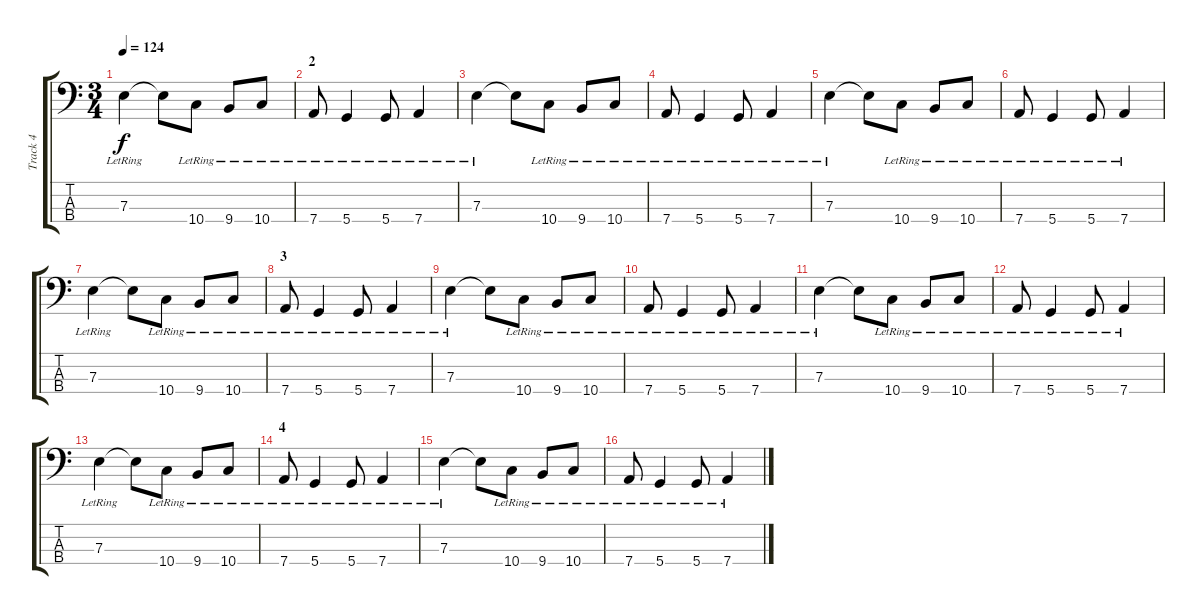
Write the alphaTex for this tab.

\track ("Track 4" "Track 4") {instrument electricbasspick}
\staff {score tabs}
\tuning (G2 D2 A1 D1) {hide}
\ts (3 4)
\tempo 124
\clef f4
\ks c
7.3{lr}.4{dy f} 7.3{t}.8 10.4{lr}.8 9.4{lr}.8 10.4{lr}.8 |
\section ("" "2")
7.4{lr}.8 5.4{lr}.4 5.4{lr}.8 7.4{lr}.4 |
7.3{lr}.4 7.3{t}.8 10.4{lr}.8 9.4{lr}.8 10.4{lr}.8 |
7.4{lr}.8 5.4{lr}.4 5.4{lr}.8 7.4{lr}.4 |
7.3{lr}.4 7.3{t}.8 10.4{lr}.8 9.4{lr}.8 10.4{lr}.8 |
7.4{lr}.8 5.4{lr}.4 5.4{lr}.8 7.4{lr}.4 |
7.3{lr}.4 7.3{t}.8 10.4{lr}.8 9.4{lr}.8 10.4{lr}.8 |
\section ("" "3")
7.4{lr}.8 5.4{lr}.4 5.4{lr}.8 7.4{lr}.4 |
7.3{lr}.4 7.3{t}.8 10.4{lr}.8 9.4{lr}.8 10.4{lr}.8 |
7.4{lr}.8 5.4{lr}.4 5.4{lr}.8 7.4{lr}.4 |
7.3{lr}.4 7.3{t}.8 10.4{lr}.8 9.4{lr}.8 10.4{lr}.8 |
7.4{lr}.8 5.4{lr}.4 5.4{lr}.8 7.4{lr}.4 |
7.3{lr}.4 7.3{t}.8 10.4{lr}.8 9.4{lr}.8 10.4{lr}.8 |
\section ("" "4")
7.4{lr}.8 5.4{lr}.4 5.4{lr}.8 7.4{lr}.4 |
7.3{lr}.4 7.3{t}.8 10.4{lr}.8 9.4{lr}.8 10.4{lr}.8 |
7.4{lr}.8{volume 4} 5.4{lr}.4 5.4{lr}.8 7.4{lr}.4
